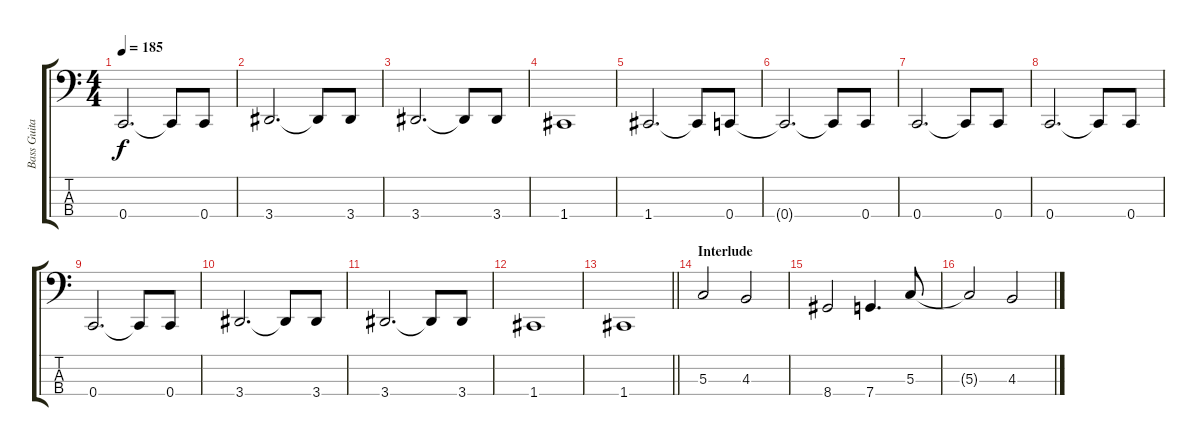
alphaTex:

\track ("Bass Guitar (Max Green)" "Bass Guita") {instrument electricbasspick}
\staff {score tabs}
\tuning (F2 C2 G1 C1) {hide}
\ts (4 4)
\tempo 185
\clef f4
\ks c
0.4.2{d dy f} 0.4{t}.8 0.4.8 |
3.4.2{d} 3.4{t}.8 3.4.8 |
3.4.2{d} 3.4{t}.8 3.4.8 |
1.4.1 |
1.4.2{d} 1.4{t}.8 0.4.8 |
0.4{t}.2{d} 0.4{t}.8 0.4.8 |
0.4.2{d} 0.4{t}.8 0.4.8 |
0.4.2{d} 0.4{t}.8 0.4.8 |
0.4.2{d} 0.4{t}.8 0.4.8 |
3.4.2{d} 3.4{t}.8 3.4.8 |
3.4.2{d} 3.4{t}.8 3.4.8 |
1.4.1 |
\barLineRight lightlight
1.4.1 |
\section ("" "Interlude")
5.3.2 4.3.2 |
8.4.2 7.4.4{d} 5.3.8 |
5.3{t}.2 4.3.2
